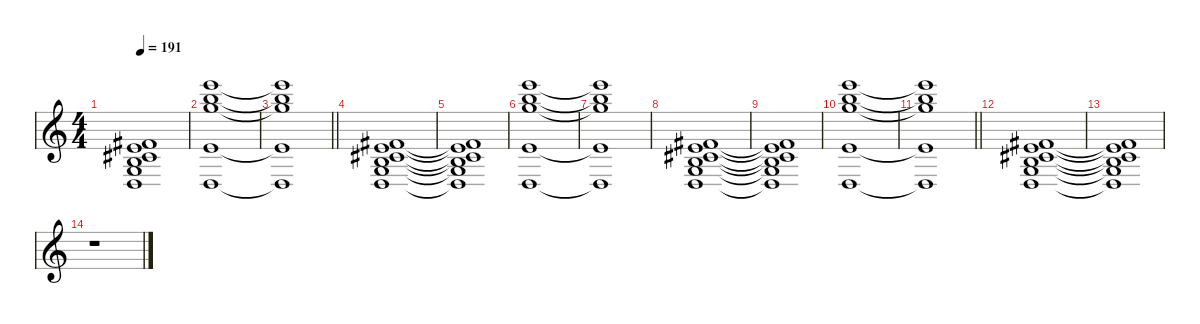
\defaultSystemsLayout 4
\hideDynamics
\bracketExtendMode nobrackets
\singleTrackTrackNamePolicy hidden
\multiTrackTrackNamePolicy hidden
\firstSystemTrackNameMode fullname
\firstSystemTrackNameOrientation horizontal
\otherSystemsTrackNameOrientation horizontal
\track ("Organs" "org.") {instrument rockorgan}
\staff {score}
\tuning (E4 B3 G3 D3 A2 E2 B1)
\ts (4 4)
\tempo 191
\clef g2
\ks c
(0.1{t} 0.2{t} 0.3{t} 0.4{t} 21.5{t acc #} 21.6{t acc #}).1{dy f beam Up} |
(24.1 24.2 24.3 0.4 24.6).1{dy mf beam Up} |
\barLineRight lightlight
(24.1{t} 24.2{t} 24.3{t} 0.4{t} 24.6{t}).1{dy f beam Up} |
(0.1 0.2 0.3 0.4 21.5{acc #} 21.6{acc #}).1{dy mf beam Up} |
(0.1{t} 0.2{t} 0.3{t} 0.4{t} 21.5{t acc #} 21.6{t acc #}).1{dy f beam Up} |
(24.1 24.2 24.3 0.4 24.6).1{dy mf beam Up} |
(24.1{t} 24.2{t} 24.3{t} 0.4{t} 24.6{t}).1{dy f beam Up} |
(0.1 0.2 0.3 0.4 21.5{acc #} 21.6{acc #}).1{dy mf beam Up} |
(0.1{t} 0.2{t} 0.3{t} 0.4{t} 21.5{t acc #} 21.6{t acc #}).1{dy f beam Up} |
(24.1 24.2 24.3 0.4 24.6).1{dy mf beam Up} |
\barLineRight lightlight
(24.1{t} 24.2{t} 24.3{t} 0.4{t} 24.6{t}).1{dy f beam Up} |
(0.1 0.2 0.3 0.4 21.5{acc #} 21.6{acc #}).1{dy mf beam Up} |
(0.1{t} 0.2{t} 0.3{t} 0.4{t} 21.5{t acc #} 21.6{t acc #}).1{dy f beam Up} |
r.1{beam Down}
